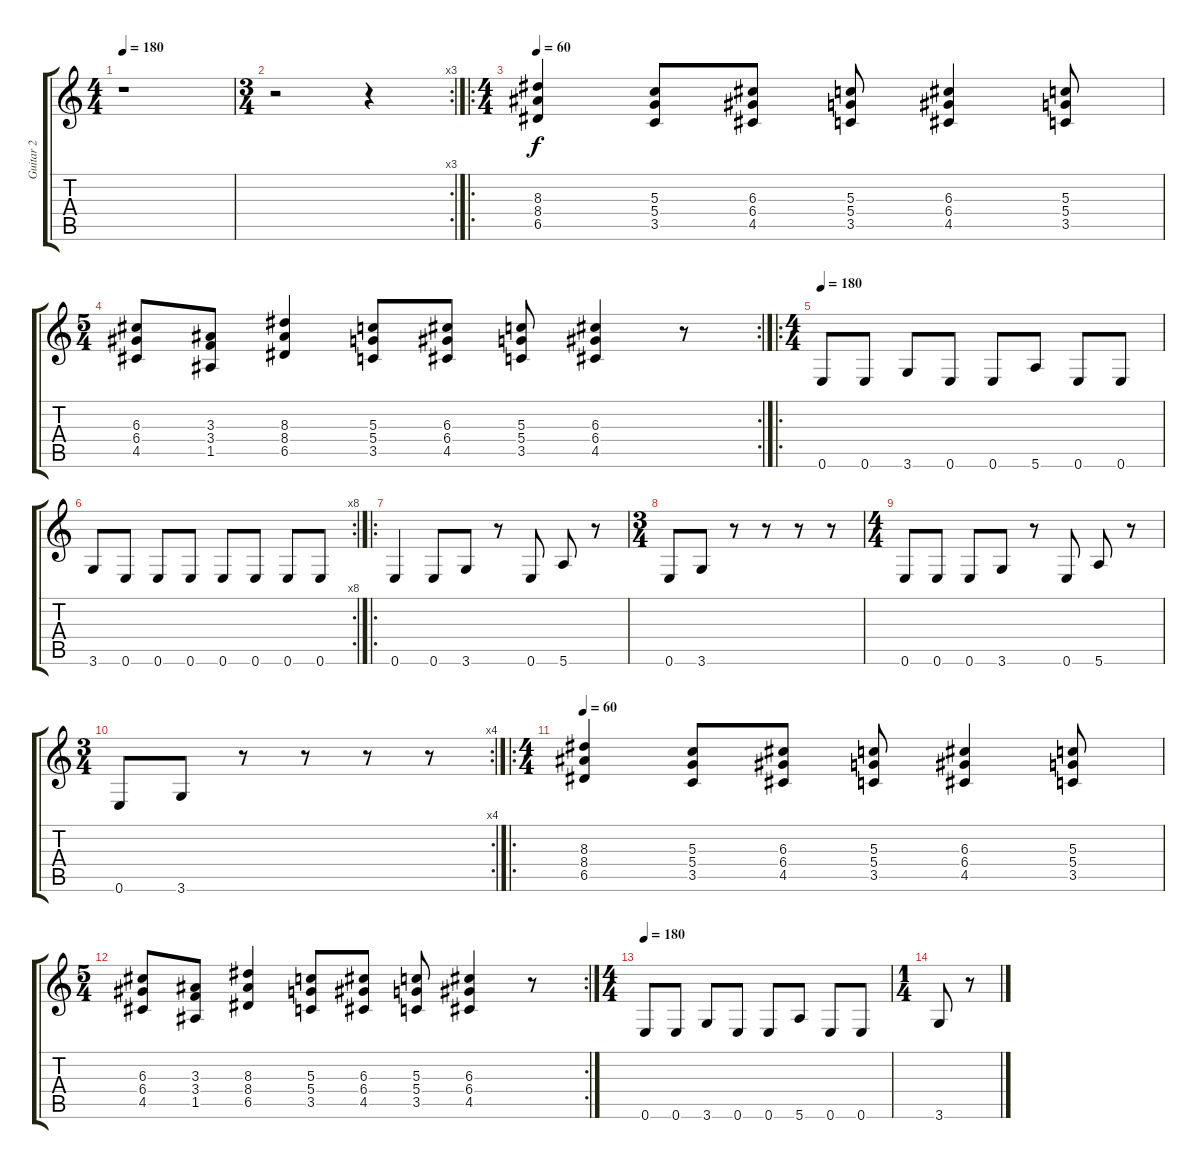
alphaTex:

\track ("Guitar 2" "Guitar 2") {instrument distortionguitar}
\staff {score tabs}
\tuning (E4 B3 G3 D3 A2 E2) {hide}
\ts (4 4)
\tempo 180
\clef g2
\ks c
r.1{dy f} |
\rc 3
\ts (3 4)
r.2 r.4 |
\ro
\ts (4 4)
\tempo 60
(8.3 8.4 6.5).4 (5.3 5.4 3.5).8 (6.3 6.4 4.5).8 (5.3 5.4 3.5).8 (6.3 6.4 4.5).4 (5.3 5.4 3.5).8 |
\rc 2
\ts (5 4)
(6.3 6.4 4.5).8 (3.3 3.4 1.5).8 (8.3 8.4 6.5).4 (5.3 5.4 3.5).8 (6.3 6.4 4.5).8 (5.3 5.4 3.5).8 (6.3 6.4 4.5).4 r.8 |
\ro
\ts (4 4)
\tempo 180
0.6.8 0.6.8 3.6.8 0.6.8 0.6.8 5.6.8 0.6.8 0.6.8 |
\rc 8
3.6.8 0.6.8 0.6.8 0.6.8 0.6.8 0.6.8 0.6.8 0.6.8 |
\ro
0.6.4 0.6.8 3.6.8 r.8 0.6.8 5.6.8 r.8 |
\ts (3 4)
0.6.8 3.6.8 r.8 r.8 r.8 r.8 |
\ts (4 4)
0.6.8 0.6.8 0.6.8 3.6.8 r.8 0.6.8 5.6.8 r.8 |
\rc 4
\ts (3 4)
0.6.8 3.6.8 r.8 r.8 r.8 r.8 |
\ro
\ts (4 4)
\tempo 60
(8.3 8.4 6.5).4 (5.3 5.4 3.5).8 (6.3 6.4 4.5).8 (5.3 5.4 3.5).8 (6.3 6.4 4.5).4 (5.3 5.4 3.5).8 |
\rc 2
\ts (5 4)
(6.3 6.4 4.5).8 (3.3 3.4 1.5).8 (8.3 8.4 6.5).4 (5.3 5.4 3.5).8 (6.3 6.4 4.5).8 (5.3 5.4 3.5).8 (6.3 6.4 4.5).4 r.8 |
\ts (4 4)
\tempo 180
0.6.8 0.6.8 3.6.8 0.6.8 0.6.8 5.6.8 0.6.8 0.6.8 |
\ts (1 4)
3.6.8 r.8
